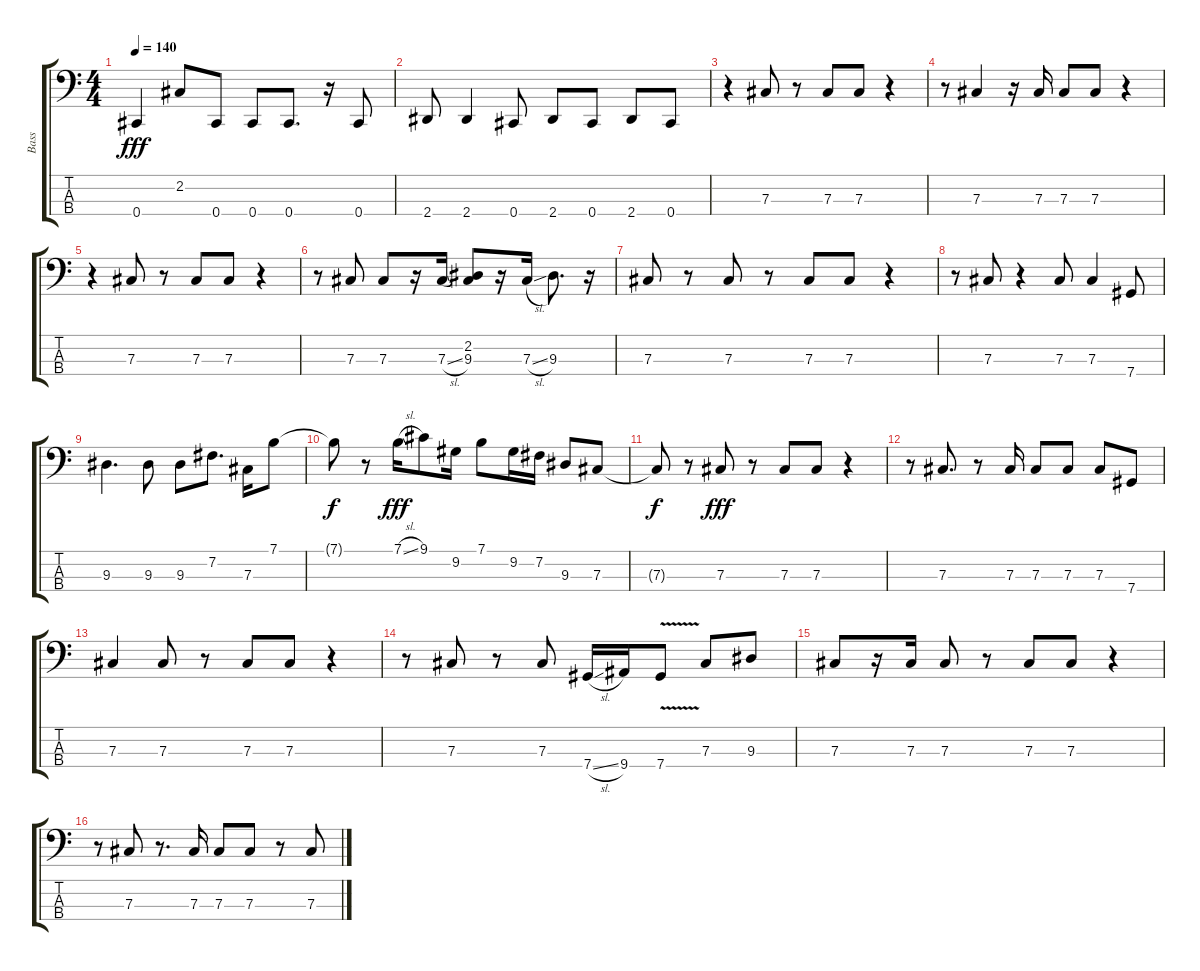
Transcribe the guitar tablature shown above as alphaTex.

\track ("Bass" "Bass") {instrument electricbasspick}
\staff {score tabs}
\tuning (E2 B1 Gb1 Db1) {hide}
\ts (4 4)
\tempo 140
\clef f4
\ks c
0.4.4{dy fff} 2.2.8 0.4.8 0.4.8 0.4.8{d} r.16 0.4.8 |
2.4.8 2.4.4 0.4.8 2.4.8 0.4.8 2.4.8 0.4.8 |
r.4 7.3.8 r.8 7.3.8 7.3.8 r.4 |
r.8 7.3.4 r.16 7.3.16 7.3.8 7.3.8 r.4 |
r.4 7.3.8 r.8 7.3.8 7.3.8 r.4 |
r.8 7.3.8 7.3.8 r.16 7.3{sl}.16 (2.2 9.3).8 r.16 7.3{sl}.16 9.3.8{d} r.16 |
7.3.8 r.8 7.3.8 r.8 7.3.8 7.3.8 r.4 |
r.8 7.3.8 r.4 7.3.8 7.3.4 7.4.8 |
9.3.4{d} 9.3.8 9.3.8 7.2.8{d} 7.3.16 7.1.8 |
7.1{t}.8{dy f} r.8 7.1{sl}.16{dy fff} 9.1.8 9.2.16 7.1.8 9.2.16 7.2.16 9.3.8 7.3.8 |
7.3{t}.8{dy f} r.8 7.3.8{dy fff} r.8 7.3.8 7.3.8 r.4 |
r.8 7.3.8{d} r.8 7.3.16 7.3.8 7.3.8 7.3.8 7.4.8 |
7.3.4 7.3.8 r.8 7.3.8 7.3.8 r.4 |
r.8 7.3.8 r.8 7.3.8 7.4{sl}.16 9.4.16 7.4{v}.8 7.3.8 9.3.8 |
7.3.8 r.16 7.3.16 7.3.8 r.8 7.3.8 7.3.8 r.4 |
r.8 7.3.8 r.8{d} 7.3.16 7.3.8 7.3.8 r.8 7.3.8
